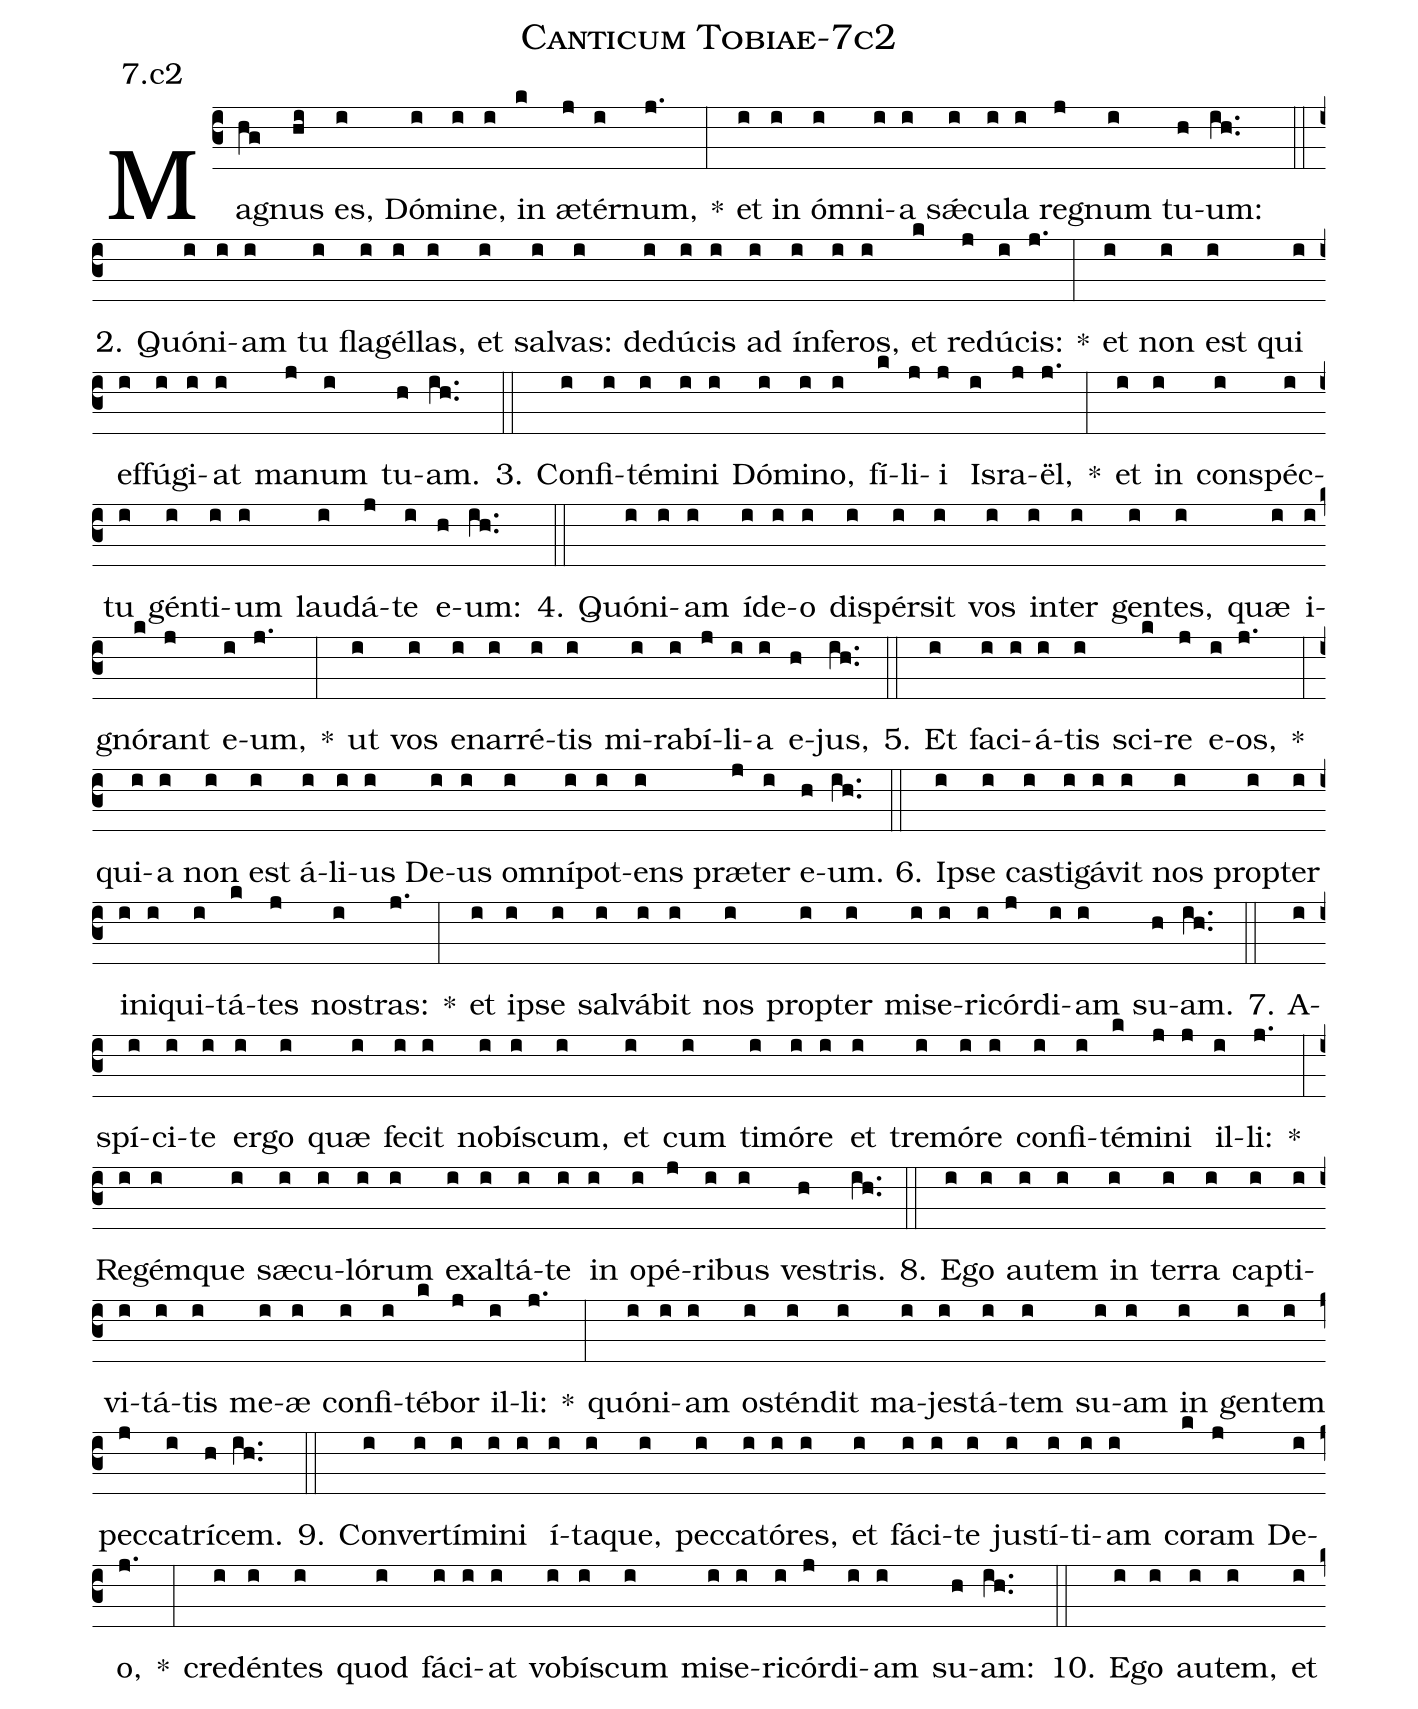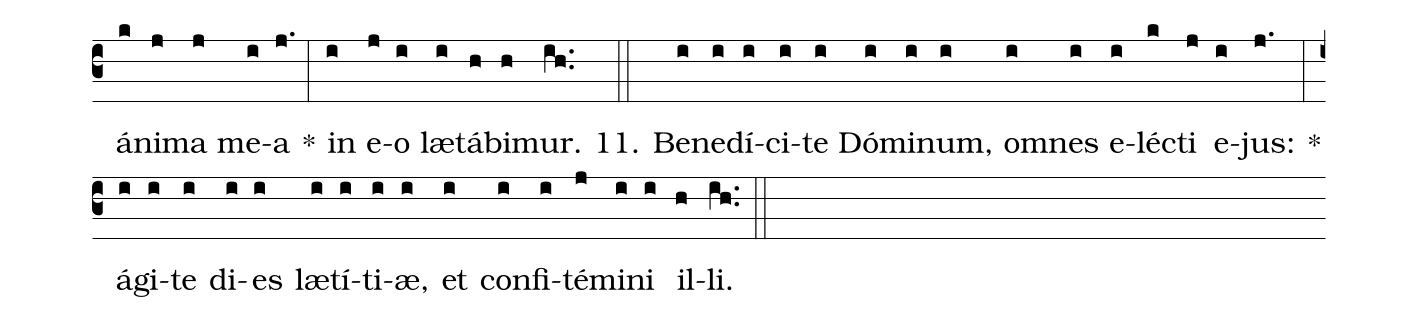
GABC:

name: Canticum Tobiae-7c2;
annotation: 7.c2;
%%
(c3)Ma(hg)gnus(hi) es,(i) Dó(i)mi(i)ne,(i) in(k) æ(j)tér(i)num,(j.) *(:) et(i) in(i) óm(i)ni(i)a(i) sǽ(i)cu(i)la(i) re(j)gnum(i) tu(h)um:(ih..) (::)
2. Quón(i)i(i)am(i) tu(i) fla(i)gél(i)las,(i) et(i) sal(i)vas:(i) de(i)dú(i)cis(i) ad(i) ín(i)fe(i)ros,(i) et(k) re(j)dú(i)cis:(j.) *(:) et(i) non(i) est(i) qui(i) ef(i)fú(i)gi(i)at(i) ma(j)num(i) tu(h)am.(ih..) (::)
3. Con(i)fi(i)té(i)mi(i)ni(i) Dó(i)mi(i)no,(i) fí(k)li(j)i(j) Is(i)ra(j)ël,(j.) *(:) et(i) in(i) con(i)spéc(i)tu(i) gén(i)ti(i)um(i) lau(i)dá(j)te(i) e(h)um:(ih..) (::)
4. Quón(i)i(i)am(i) íd(i)e(i)o(i) di(i)spér(i)sit(i) vos(i) in(i)ter(i) gen(i)tes,(i) quæ(i) i(i)gnó(k)rant(j) e(i)um,(j.) *(:) ut(i) vos(i) e(i)nar(i)ré(i)tis(i) mi(i)ra(i)bí(j)li(i)a(i) e(h)jus,(ih..) (::)
5. Et(i) fa(i)ci(i)á(i)tis(i) sci(k)re(j) e(i)os,(j.) *(:) qui(i)a(i) non(i) est(i) á(i)li(i)us(i) De(i)us(i) om(i)ní(i)pot(i)ens(i) præ(j)ter(i) e(h)um.(ih..) (::)
6. Ip(i)se(i) cas(i)ti(i)gá(i)vit(i) nos(i) prop(i)ter(i) in(i)i(i)qui(i)tá(k)tes(j) nos(i)tras:(j.) *(:) et(i) ip(i)se(i) sal(i)vá(i)bit(i) nos(i) prop(i)ter(i) mi(i)se(i)ri(i)cór(j)di(i)am(i) su(h)am.(ih..) (::)
7. A(i)spí(i)ci(i)te(i) er(i)go(i) quæ(i) fe(i)cit(i) no(i)bís(i)cum,(i) et(i) cum(i) ti(i)mó(i)re(i) et(i) tre(i)mó(i)re(i) con(i)fi(i)té(k)mi(j)ni(j) il(i)li:(j.) *(:) Re(i)gém(i)que(i) sæ(i)cu(i)ló(i)rum(i) ex(i)al(i)tá(i)te(i) in(i) o(i)pé(j)ri(i)bus(i) ves(h)tris.(ih..) (::)
8. E(i)go(i) au(i)tem(i) in(i) ter(i)ra(i) cap(i)ti(i)vi(i)tá(i)tis(i) me(i)æ(i) con(i)fi(i)té(k)bor(j) il(i)li:(j.) *(:) quón(i)i(i)am(i) os(i)tén(i)dit(i) ma(i)jes(i)tá(i)tem(i) su(i)am(i) in(i) gen(i)tem(i) pec(j)ca(i)trí(h)cem.(ih..) (::)
9. Con(i)ver(i)tí(i)mi(i)ni(i) í(i)ta(i)que,(i) pec(i)ca(i)tó(i)res,(i) et(i) fá(i)ci(i)te(i) jus(i)tí(i)ti(i)am(i) co(k)ram(j) De(i)o,(j.) *(:) cre(i)dén(i)tes(i) quod(i) fá(i)ci(i)at(i) vo(i)bís(i)cum(i) mi(i)se(i)ri(i)cór(j)di(i)am(i) su(h)am:(ih..) (::)
10. E(i)go(i) au(i)tem,(i) et(i) á(k)ni(j)ma(j) me(i)a(j.) *(:) in(i) e(j)o(i) læ(i)tá(h)bi(h)mur.(ih..) (::)
11. Be(i)ne(i)dí(i)ci(i)te(i) Dó(i)mi(i)num,(i) om(i)nes(i) e(i)léc(k)ti(j) e(i)jus:(j.) *(:) á(i)gi(i)te(i) di(i)es(i) læ(i)tí(i)ti(i)æ,(i) et(i) con(i)fi(i)té(j)mi(i)ni(i) il(h)li.(ih..) (::)
